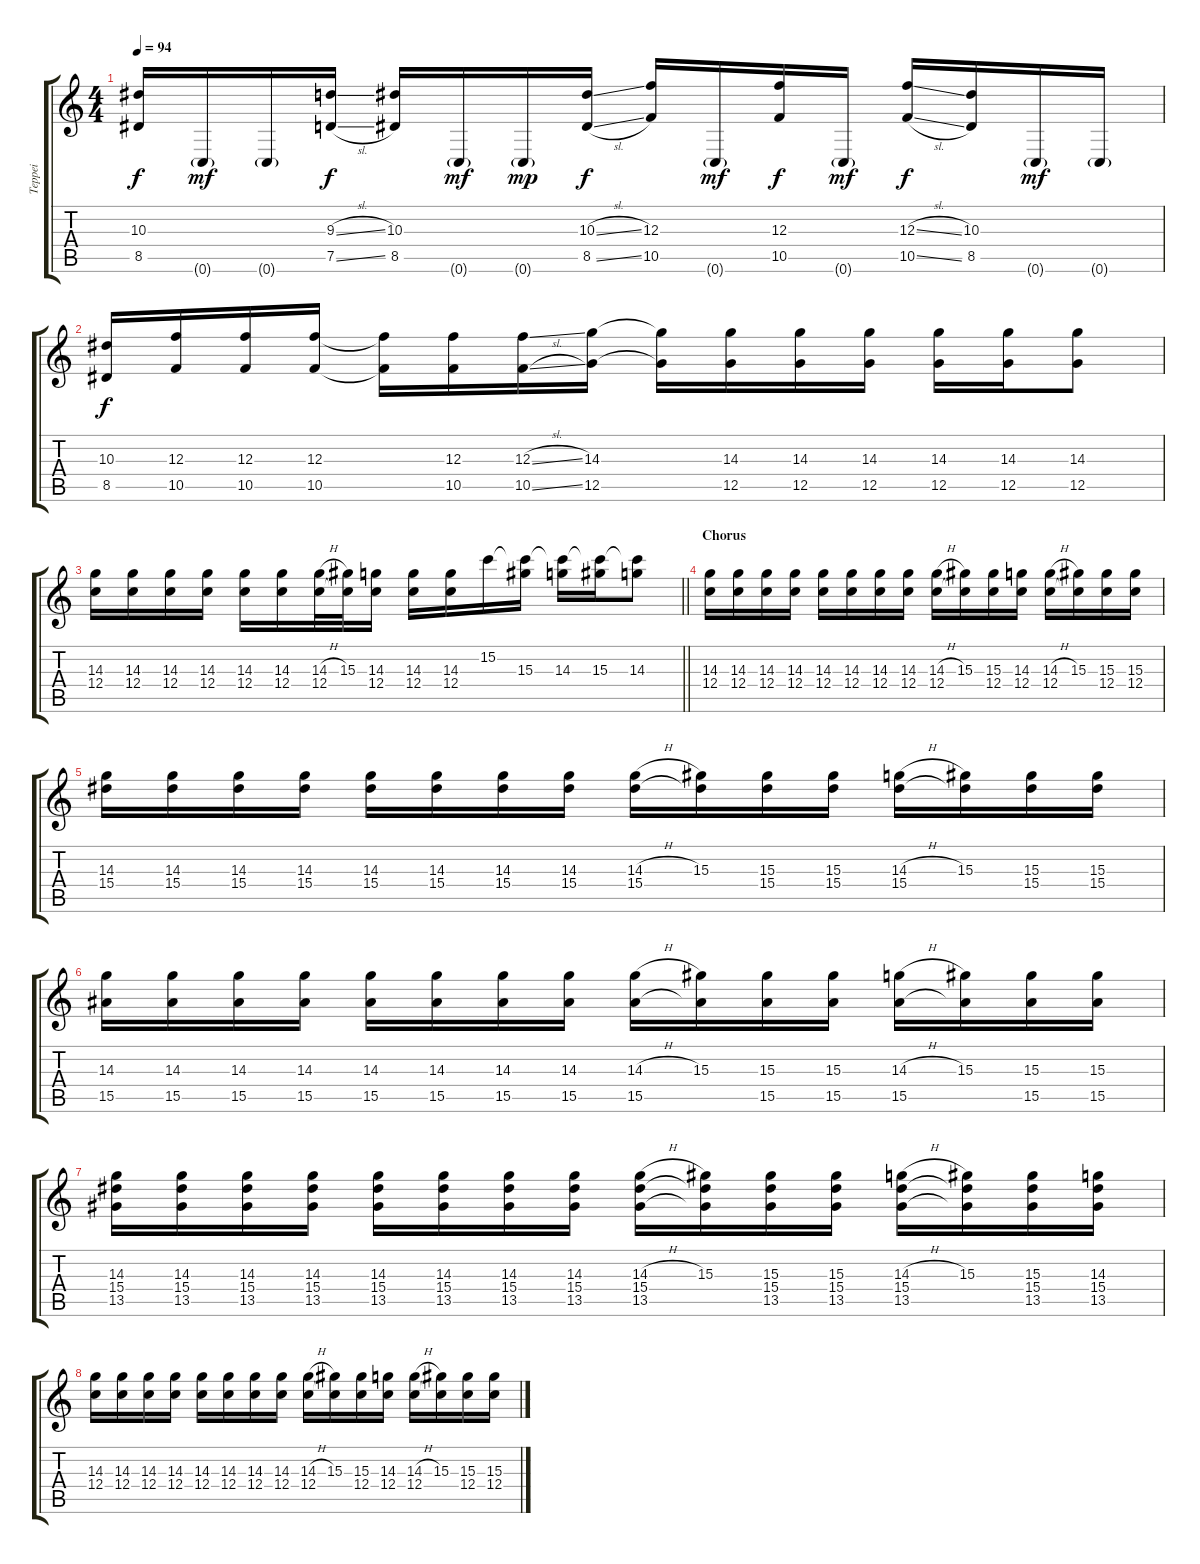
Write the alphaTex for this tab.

\track ("Teppei" "Teppei") {instrument overdrivenguitar}
\staff {score tabs}
\tuning (D4 A3 F3 C3 G2 C2) {hide}
\ts (4 4)
\tempo 94
\clef g2
\ks c
(10.3 8.5).16{dy f} 0.6{g}.16{dy mf} 0.6{g}.16 (9.3{sl} 7.5{sl}).16{dy f} (10.3 8.5).16 0.6{g}.16{dy mf} 0.6{g}.16{dy mp} (10.3{sl} 8.5{sl}).16{dy f} (12.3 10.5).16 0.6{g}.16{dy mf} (12.3 10.5).16{dy f} 0.6{g}.16{dy mf} (12.3{sl} 10.5{sl}).16{dy f} (10.3 8.5).16 0.6{g}.16{dy mf} 0.6{g}.16 |
(10.3 8.5).16{dy f} (12.3 10.5).16 (12.3 10.5).16 (12.3 10.5).16 (12.3{t} 10.5{t}).16 (12.3 10.5).16 (12.3{sl} 10.5{sl}).16 (14.3 12.5).16 (14.3{t} 12.5{t}).16 (14.3 12.5).16 (14.3 12.5).16 (14.3 12.5).16 (14.3 12.5).16 (14.3 12.5).16 (14.3 12.5).8 |
\barLineRight lightlight
(14.3 12.4).16 (14.3 12.4).16 (14.3 12.4).16 (14.3 12.4).16 (14.3 12.4).16 (14.3 12.4).16 (14.3{h} 12.4).32 (15.3 12.4{t}).32 (14.3 12.4).16 (14.3 12.4).16 (14.3 12.4).16 15.2.16 (15.2{t} 15.3).16 (15.2{t} 14.3).16 (15.2{t} 15.3).16 (15.2{t} 14.3).8 |
\section ("" "Chorus")
(14.3 12.4).16 (14.3 12.4).16 (14.3 12.4).16 (14.3 12.4).16 (14.3 12.4).16 (14.3 12.4).16 (14.3 12.4).16 (14.3 12.4).16 (14.3{h} 12.4).16 (15.3 12.4{t}).16 (15.3 12.4).16 (14.3 12.4).16 (14.3{h} 12.4).16 (15.3 12.4{t}).16 (15.3 12.4).16 (15.3 12.4).16 |
(14.3 15.4).16 (14.3 15.4).16 (14.3 15.4).16 (14.3 15.4).16 (14.3 15.4).16 (14.3 15.4).16 (14.3 15.4).16 (14.3 15.4).16 (14.3{h} 15.4).16 (15.3 15.4{t}).16 (15.3 15.4).16 (15.3 15.4).16 (14.3{h} 15.4).16 (15.3 15.4{t}).16 (15.3 15.4).16 (15.3 15.4).16 |
(14.3 15.5).16 (14.3 15.5).16 (14.3 15.5).16 (14.3 15.5).16 (14.3 15.5).16 (14.3 15.5).16 (14.3 15.5).16 (14.3 15.5).16 (14.3{h} 15.5).16 (15.3 15.5{t}).16 (15.3 15.5).16 (15.3 15.5).16 (14.3{h} 15.5).16 (15.3 15.5{t}).16 (15.3 15.5).16 (15.3 15.5).16 |
(14.3 15.4 13.5).16 (14.3 15.4 13.5).16 (14.3 15.4 13.5).16 (14.3 15.4 13.5).16 (14.3 15.4 13.5).16 (14.3 15.4 13.5).16 (14.3 15.4 13.5).16 (14.3 15.4 13.5).16 (14.3{h} 15.4 13.5).16 (15.3 15.4{t} 13.5{t}).16 (15.3 15.4 13.5).16 (15.3 15.4 13.5).16 (14.3{h} 15.4 13.5).16 (15.3 15.4{t} 13.5{t}).16 (15.3 15.4 13.5).16 (14.3 15.4 13.5).16 |
(14.3 12.4).16 (14.3 12.4).16 (14.3 12.4).16 (14.3 12.4).16 (14.3 12.4).16 (14.3 12.4).16 (14.3 12.4).16 (14.3 12.4).16 (14.3{h} 12.4).16 (15.3 12.4{t}).16 (15.3 12.4).16 (14.3 12.4).16 (14.3{h} 12.4).16 (15.3 12.4{t}).16 (15.3 12.4).16 (15.3 12.4).16
